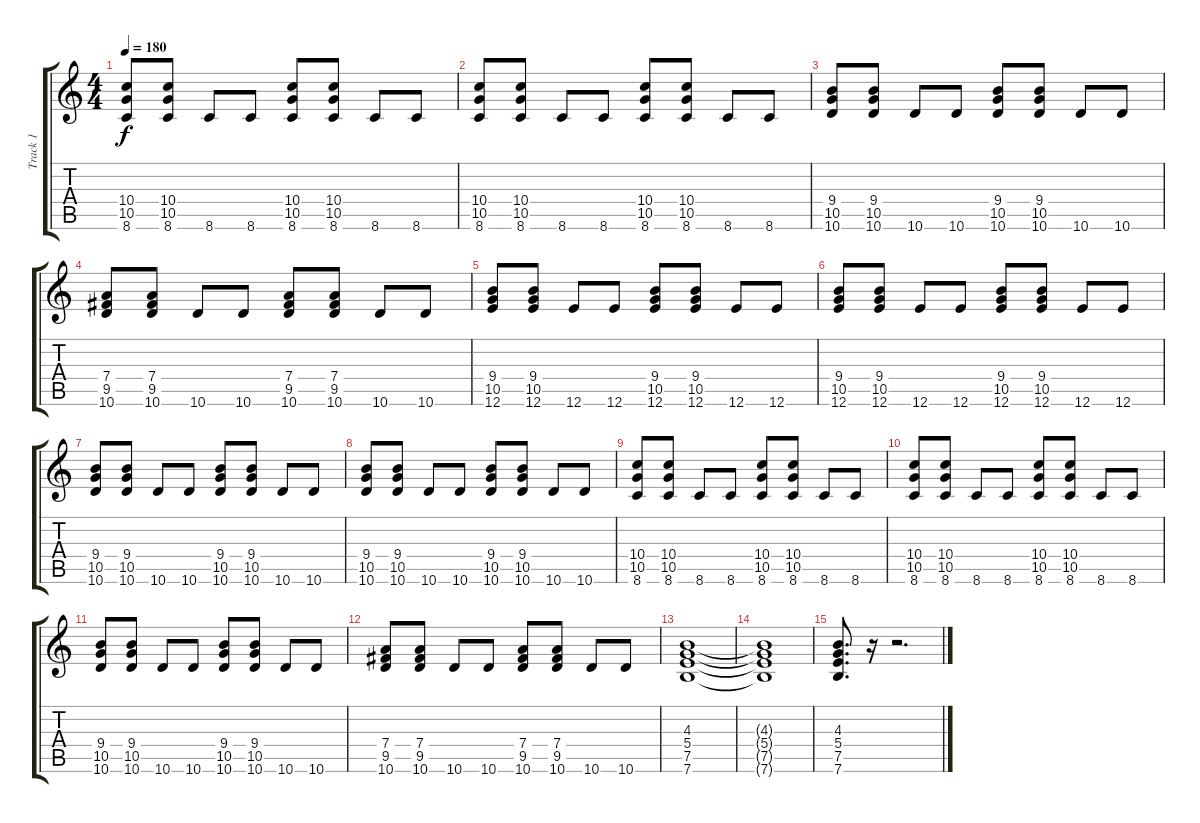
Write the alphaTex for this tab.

\track ("Track 1" "Track 1") {instrument distortionguitar}
\staff {score tabs}
\tuning (E4 B3 G3 D3 A2 E2) {hide}
\ts (4 4)
\tempo 180
\clef g2
\ks c
(10.4 10.5 8.6).8{dy f} (10.4 10.5 8.6).8 8.6.8 8.6.8 (10.4 10.5 8.6).8 (10.4 10.5 8.6).8 8.6.8 8.6.8 |
(10.4 10.5 8.6).8 (10.4 10.5 8.6).8 8.6.8 8.6.8 (10.4 10.5 8.6).8 (10.4 10.5 8.6).8 8.6.8 8.6.8 |
(9.4 10.5 10.6).8 (9.4 10.5 10.6).8 10.6.8 10.6.8 (9.4 10.5 10.6).8 (9.4 10.5 10.6).8 10.6.8 10.6.8 |
(7.4 9.5 10.6).8 (7.4 9.5 10.6).8 10.6.8 10.6.8 (7.4 9.5 10.6).8 (7.4 9.5 10.6).8 10.6.8 10.6.8 |
(9.4 10.5 12.6).8 (9.4 10.5 12.6).8 12.6.8 12.6.8 (9.4 10.5 12.6).8 (9.4 10.5 12.6).8 12.6.8 12.6.8 |
(9.4 10.5 12.6).8 (9.4 10.5 12.6).8 12.6.8 12.6.8 (9.4 10.5 12.6).8 (9.4 10.5 12.6).8 12.6.8 12.6.8 |
(9.4 10.5 10.6).8 (9.4 10.5 10.6).8 10.6.8 10.6.8 (9.4 10.5 10.6).8 (9.4 10.5 10.6).8 10.6.8 10.6.8 |
(9.4 10.5 10.6).8 (9.4 10.5 10.6).8 10.6.8 10.6.8 (9.4 10.5 10.6).8 (9.4 10.5 10.6).8 10.6.8 10.6.8 |
(10.4 10.5 8.6).8 (10.4 10.5 8.6).8 8.6.8 8.6.8 (10.4 10.5 8.6).8 (10.4 10.5 8.6).8 8.6.8 8.6.8 |
(10.4 10.5 8.6).8 (10.4 10.5 8.6).8 8.6.8 8.6.8 (10.4 10.5 8.6).8 (10.4 10.5 8.6).8 8.6.8 8.6.8 |
(9.4 10.5 10.6).8 (9.4 10.5 10.6).8 10.6.8 10.6.8 (9.4 10.5 10.6).8 (9.4 10.5 10.6).8 10.6.8 10.6.8 |
(7.4 9.5 10.6).8 (7.4 9.5 10.6).8 10.6.8 10.6.8 (7.4 9.5 10.6).8 (7.4 9.5 10.6).8 10.6.8 10.6.8 |
(4.3 5.4 7.5 7.6).1 |
(4.3{t} 5.4{t} 7.5{t} 7.6{t}).1 |
(4.3 5.4 7.5 7.6).8{d} r.16 r.2{d}
